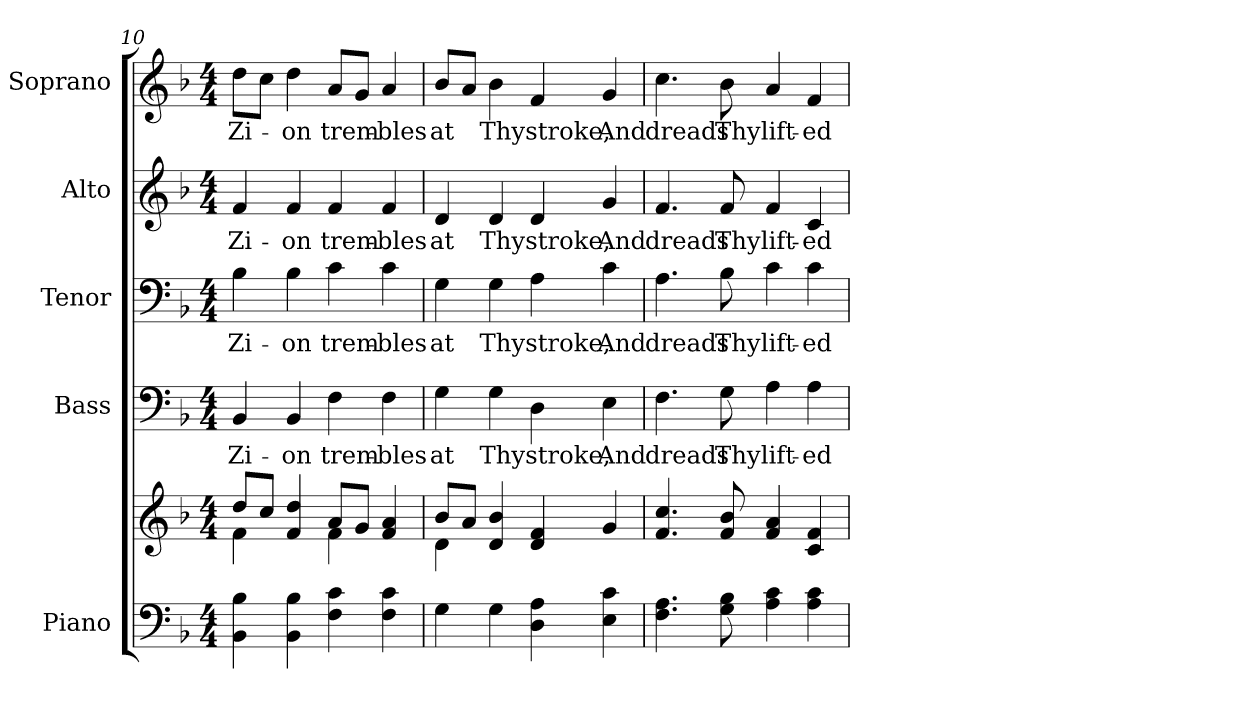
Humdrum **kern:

**kern	**kern	**kern	**text	**kern	**text	**kern	**text	**kern	**text
*part5	*part5	*part4	*part4	*part3	*part3	*part2	*part2	*part1	*part1
*staff6	*staff5	*staff4	*staff4	*staff3	*staff3	*staff2	*staff2	*staff1	*staff1
*I"Piano	*	*I"Bass	*	*I"Tenor	*	*I"Alto	*	*I"Soprano	*
*I'Pno.	*	*I'B.	*	*I'T.	*	*I'A.	*	*I'S.	*
*clefF4	*clefG2	*clefF4	*	*clefF4	*	*clefG2	*	*clefG2	*
*k[b-]	*k[b-]	*k[b-]	*	*k[b-]	*	*k[b-]	*	*k[b-]	*
*F:	*F:	*F:	*	*F:	*	*F:	*	*F:	*
*M4/4	*M4/4	*M4/4	*	*M4/4	*	*M4/4	*	*M4/4	*
=10	=10	=10	=10	=10	=10	=10	=10	=10	=10
*	*^	*	*	*	*	*	*	*	*
!	!	!	!	!LO:LY:b:color=#000000	!	!	!	!	!	!
!	!	!	!	!	!	!LO:LY:b:color=#000000	!	!	!	!
!	!	!	!	!	!	!	!	!LO:LY:b:color=#000000	!	!
!	!	!	!	!	!	!	!	!	!	!LO:LY:b:color=#000000
4BB-i\ 4B-i	8ddi/L	4fi\	4BB-i/	Zi-	4B-i\	Zi-	4fi/	Zi-	8ddi\L	Zi-
.	8cci/J	.	.	.	.	.	.	.	8cci\J	.
!	!	!	!	!LO:LY:b:color=#000000	!	!	!	!	!	!
!	!	!	!	!	!	!LO:LY:b:color=#000000	!	!	!	!
!	!	!	!	!	!	!	!	!LO:LY:b:color=#000000	!	!
!	!	!	!	!	!	!	!	!	!	!LO:LY:b:color=#000000
4BB-i\ 4B-i	4fi/ 4ddi	4ryy	4BB-i/	-on	4B-i\	-on	4fi/	-on	4ddi\	-on
!	!	!	!	!LO:LY:b:color=#000000	!	!	!	!	!	!
!	!	!	!	!	!	!LO:LY:b:color=#000000	!	!	!	!
!	!	!	!	!	!	!	!	!LO:LY:b:color=#000000	!	!
!	!	!	!	!	!	!	!	!	!	!LO:LY:b:color=#000000
4Fi\ 4ci	8ai/L	4fi\	4Fi\	trem-	4ci\	trem-	4fi/	trem-	8ai/L	trem-
.	8gi/J	.	.	.	.	.	.	.	8gi/J	.
!	!	!	!	!LO:LY:b:color=#000000	!	!	!	!	!	!
!	!	!	!	!	!	!LO:LY:b:color=#000000	!	!	!	!
!	!	!	!	!	!	!	!	!LO:LY:b:color=#000000	!	!
!	!	!	!	!	!	!	!	!	!	!LO:LY:b:color=#000000
4Fi\ 4ci	4fi/ 4ai	4ryy	4Fi\	-bles	4ci\	-bles	4fi/	-bles	4ai/	-bles
=11	=11	=11	=11	=11	=11	=11	=11	=11	=11	=11
!	!	!	!	!LO:LY:b:color=#000000	!	!	!	!	!	!
!	!	!	!	!	!	!LO:LY:b:color=#000000	!	!	!	!
!	!	!	!	!	!	!	!	!LO:LY:b:color=#000000	!	!
!	!	!	!	!	!	!	!	!	!	!LO:LY:b:color=#000000
4Gi\	8b-i/L	4di\	4Gi\	at	4Gi\	at	4di/	at	8b-i/L	at
.	8ai/J	.	.	.	.	.	.	.	8ai/J	.
!	!	!	!	!LO:LY:b:color=#000000	!	!	!	!	!	!
!	!	!	!	!	!	!LO:LY:b:color=#000000	!	!	!	!
!	!	!	!	!	!	!	!	!LO:LY:b:color=#000000	!	!
!	!	!	!	!	!	!	!	!	!	!LO:LY:b:color=#000000
4Gi\	4di/ 4b-i	4ryy	4Gi\	Thy	4Gi\	Thy	4di/	Thy	4b-i\	Thy
!	!	!	!	!LO:LY:b:color=#000000	!	!	!	!	!	!
!	!	!	!	!	!	!LO:LY:b:color=#000000	!	!	!	!
!	!	!	!	!	!	!	!	!LO:LY:b:color=#000000	!	!
!	!	!	!	!	!	!	!	!	!	!LO:LY:b:color=#000000
4Di\ 4Ai	4di/ 4fi	2ryy	4Di\	stroke,	4Ai\	stroke,	4di/	stroke,	4fi/	stroke,
!	!	!	!	!LO:LY:b:color=#000000	!	!	!	!	!	!
!	!	!	!	!	!	!LO:LY:b:color=#000000	!	!	!	!
!	!	!	!	!	!	!	!	!LO:LY:b:color=#000000	!	!
!	!	!	!	!	!	!	!	!	!	!LO:LY:b:color=#000000
4Ei\ 4ci	4gi/	.	4Ei\	And	4ci\	And	4gi/	And	4gi/	And
*	*v	*v	*	*	*	*	*	*	*	*
=12	=12	=12	=12	=12	=12	=12	=12	=12	=12
!	!	!	!LO:LY:b:color=#000000	!	!	!	!	!	!
!	!	!	!	!	!LO:LY:b:color=#000000	!	!	!	!
!	!	!	!	!	!	!	!LO:LY:b:color=#000000	!	!
!	!	!	!	!	!	!	!	!	!LO:LY:b:color=#000000
4.Fi\ 4.Ai	4.fi/ 4.cci	4.Fi\	dreads	4.Ai\	dreads	4.fi/	dreads	4.cci\	dreads
!	!	!	!LO:LY:b:color=#000000	!	!	!	!	!	!
!	!	!	!	!	!LO:LY:b:color=#000000	!	!	!	!
!	!	!	!	!	!	!	!LO:LY:b:color=#000000	!	!
!	!	!	!	!	!	!	!	!	!LO:LY:b:color=#000000
8Gi\ 8B-i	8fi/ 8b-i	8Gi\	Thy	8B-i\	Thy	8fi/	Thy	8b-i\	Thy
!	!	!	!LO:LY:b:color=#000000	!	!	!	!	!	!
!	!	!	!	!	!LO:LY:b:color=#000000	!	!	!	!
!	!	!	!	!	!	!	!LO:LY:b:color=#000000	!	!
!	!	!	!	!	!	!	!	!	!LO:LY:b:color=#000000
4Ai\ 4ci	4fi/ 4ai	4Ai\	lift-	4ci\	lift-	4fi/	lift-	4ai/	lift-
!	!	!	!LO:LY:b:color=#000000	!	!	!	!	!	!
!	!	!	!	!	!LO:LY:b:color=#000000	!	!	!	!
!	!	!	!	!	!	!	!LO:LY:b:color=#000000	!	!
!	!	!	!	!	!	!	!	!	!LO:LY:b:color=#000000
4Ai\ 4ci	4ci/ 4fi	4Ai\	-ed	4ci\	-ed	4ci/	-ed	4fi/	-ed
=	=	=	=	=	=	=	=	=	=
*-	*-	*-	*-	*-	*-	*-	*-	*-	*-
